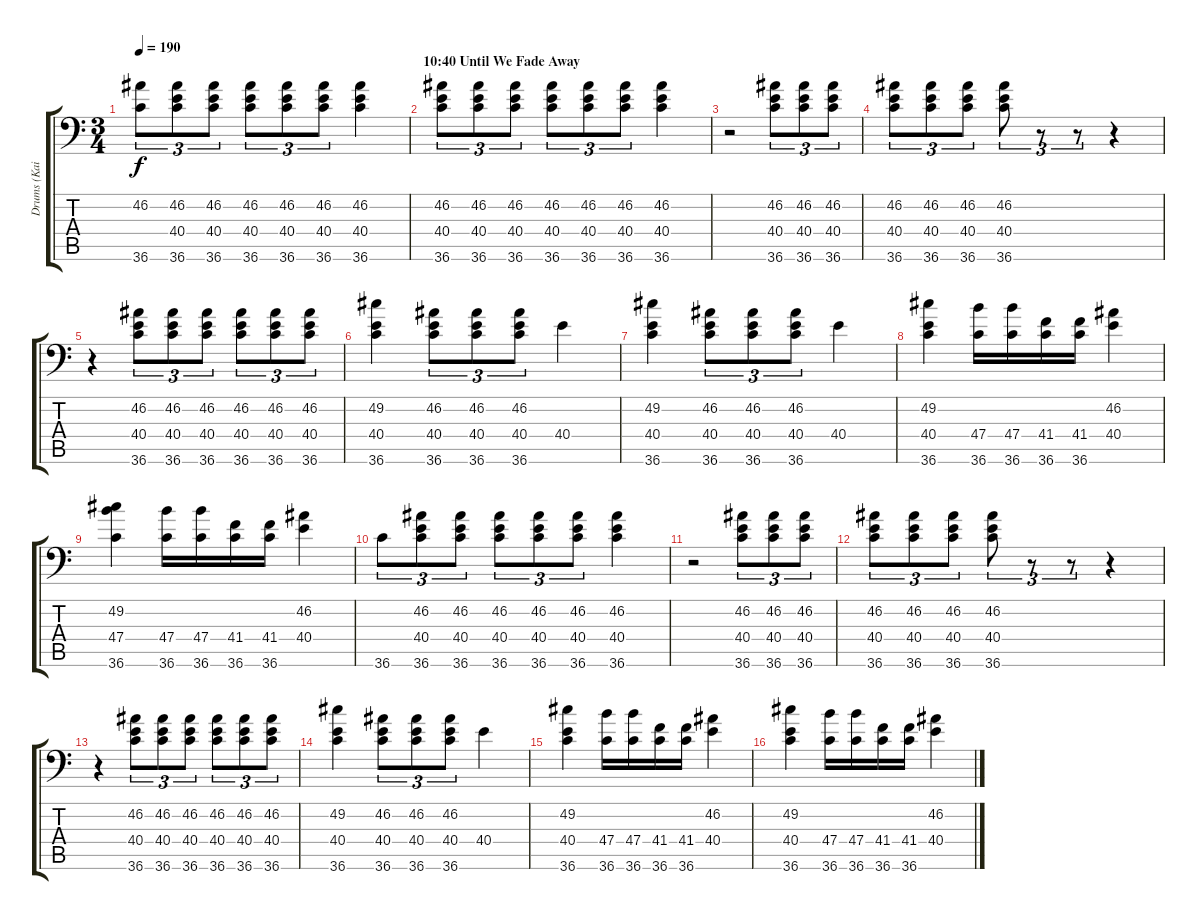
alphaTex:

\track ("Drums (Kai)" "Drums (Kai") {instrument acousticgrandpiano}
\staff {score tabs}
\tuning (C-1 C-1 C-1 C-1 C-1 C-1) {hide}
\ts (3 4)
\tempo 190
\clef f4
\ks c
(46.2 36.6).8{tu (3 2) dy f} (46.2 40.4 36.6).8{tu (3 2)} (46.2 40.4 36.6).8{tu (3 2)} (46.2 40.4 36.6).8{tu (3 2)} (46.2 40.4 36.6).8{tu (3 2)} (46.2 40.4 36.6).8{tu (3 2)} (46.2 40.4 36.6).4 |
\section ("" "10:40 Until We Fade Away")
(46.2 40.4 36.6).8{tu (3 2)} (46.2 40.4 36.6).8{tu (3 2)} (46.2 40.4 36.6).8{tu (3 2)} (46.2 40.4 36.6).8{tu (3 2)} (46.2 40.4 36.6).8{tu (3 2)} (46.2 40.4 36.6).8{tu (3 2)} (46.2 40.4 36.6).4 |
r.2 (46.2 40.4 36.6).8{tu (3 2)} (46.2 40.4 36.6).8{tu (3 2)} (46.2 40.4 36.6).8{tu (3 2)} |
(46.2 40.4 36.6).8{tu (3 2)} (46.2 40.4 36.6).8{tu (3 2)} (46.2 40.4 36.6).8{tu (3 2)} (46.2 40.4 36.6).8{tu (3 2)} r.8{tu (3 2)} r.8{tu (3 2)} r.4 |
r.4 (46.2 40.4 36.6).8{tu (3 2)} (46.2 40.4 36.6).8{tu (3 2)} (46.2 40.4 36.6).8{tu (3 2)} (46.2 40.4 36.6).8{tu (3 2)} (46.2 40.4 36.6).8{tu (3 2)} (46.2 40.4 36.6).8{tu (3 2)} |
(49.2 40.4 36.6).4 (46.2 40.4 36.6).8{tu (3 2)} (46.2 40.4 36.6).8{tu (3 2)} (46.2 40.4 36.6).8{tu (3 2)} 40.4.4 |
(49.2 40.4 36.6).4 (46.2 40.4 36.6).8{tu (3 2)} (46.2 40.4 36.6).8{tu (3 2)} (46.2 40.4 36.6).8{tu (3 2)} 40.4.4 |
(49.2 40.4 36.6).4 (47.4 36.6).16 (47.4 36.6).16 (41.4 36.6).16 (41.4 36.6).16 (46.2 40.4).4 |
(49.2 47.4 36.6).4 (47.4 36.6).16 (47.4 36.6).16 (41.4 36.6).16 (41.4 36.6).16 (46.2 40.4).4 |
36.6.8{tu (3 2)} (46.2 40.4 36.6).8{tu (3 2)} (46.2 40.4 36.6).8{tu (3 2)} (46.2 40.4 36.6).8{tu (3 2)} (46.2 40.4 36.6).8{tu (3 2)} (46.2 40.4 36.6).8{tu (3 2)} (46.2 40.4 36.6).4 |
r.2 (46.2 40.4 36.6).8{tu (3 2)} (46.2 40.4 36.6).8{tu (3 2)} (46.2 40.4 36.6).8{tu (3 2)} |
(46.2 40.4 36.6).8{tu (3 2)} (46.2 40.4 36.6).8{tu (3 2)} (46.2 40.4 36.6).8{tu (3 2)} (46.2 40.4 36.6).8{tu (3 2)} r.8{tu (3 2)} r.8{tu (3 2)} r.4 |
r.4 (46.2 40.4 36.6).8{tu (3 2)} (46.2 40.4 36.6).8{tu (3 2)} (46.2 40.4 36.6).8{tu (3 2)} (46.2 40.4 36.6).8{tu (3 2)} (46.2 40.4 36.6).8{tu (3 2)} (46.2 40.4 36.6).8{tu (3 2)} |
(49.2 40.4 36.6).4 (46.2 40.4 36.6).8{tu (3 2)} (46.2 40.4 36.6).8{tu (3 2)} (46.2 40.4 36.6).8{tu (3 2)} 40.4.4 |
(49.2 40.4 36.6).4 (47.4 36.6).16 (47.4 36.6).16 (41.4 36.6).16 (41.4 36.6).16 (46.2 40.4).4 |
(49.2 40.4 36.6).4 (47.4 36.6).16 (47.4 36.6).16 (41.4 36.6).16 (41.4 36.6).16 (46.2 40.4).4
